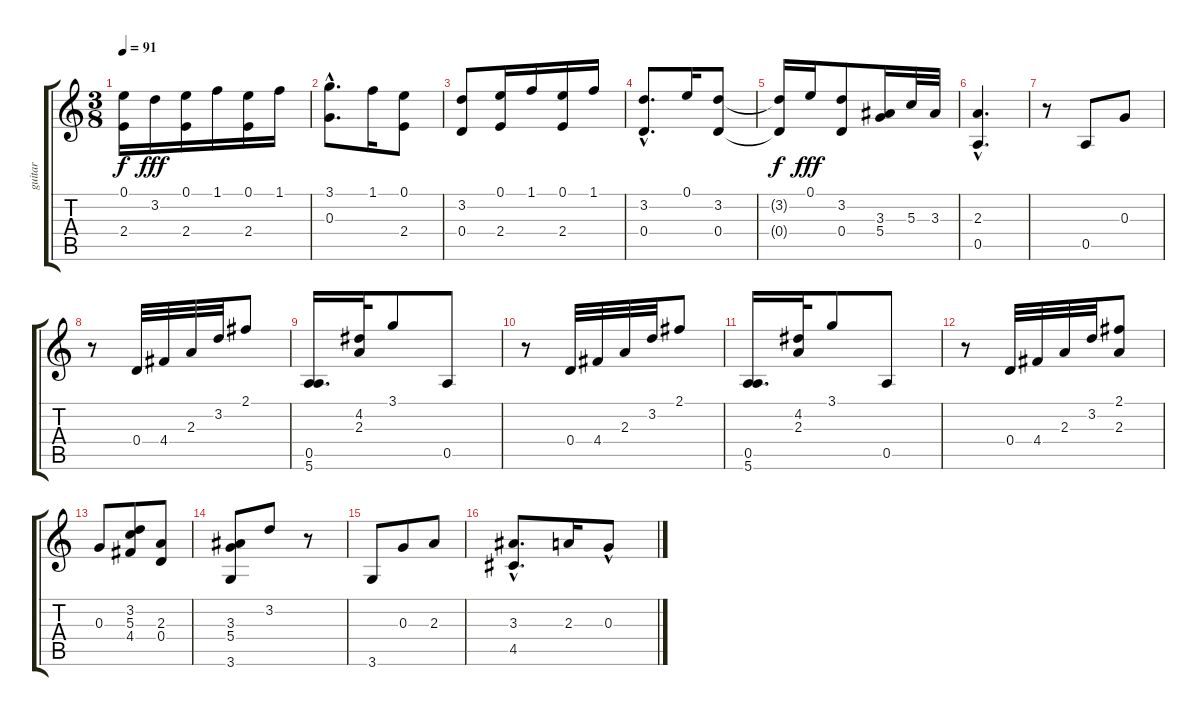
\track ("guitar" "guitar") {instrument acousticguitarnylon}
\staff {score tabs}
\tuning (E4 B3 G3 D3 A2 E2) {hide}
\ts (3 8)
\tempo 91
\clef g2
\ks c
(0.1{t} 2.4{t}).16{dy f} 3.2.16{dy fff} (0.1 2.4).16 1.1.16 (0.1 2.4).16 1.1.16 |
(3.1{hac} 0.3).8{d} 1.1.16 (0.1 2.4).8 |
(3.2 0.4).8 (0.1 2.4).16 1.1.16 (0.1 2.4).16 1.1.16 |
(3.2{hac} 0.4).8{d} 0.1.16 (3.2 0.4).8 |
(3.2{t} 0.4{t}).16{dy f} 0.1.16{dy fff} (3.2 0.4).8 (3.3 5.4).16 5.3.32 3.3.32 |
(2.3{hac} 0.5{hac}).4{d} |
r.8 0.5.8 0.3.8 |
r.8 0.4.32 4.4.32 2.3.32 3.2.32 2.1.8 |
(0.5 5.6).16{d} (4.2 2.3).32 3.1.8 0.5.8 |
r.8 0.4.32 4.4.32 2.3.32 3.2.32 2.1.8 |
(0.5 5.6).16{d} (4.2 2.3).32 3.1.8 0.5.8 |
r.8 0.4.32 4.4.32 2.3.32 3.2.32 (2.1 2.3).8 |
0.3.8 (3.2 5.3 4.4).8 (2.3 0.4).8 |
(3.3 5.4 3.6).8 3.2.8 r.8 |
3.6.8 0.3.8 2.3.8 |
(3.3{hac} 4.5{hac}).8{d} 2.3.16 0.3{hac}.8
